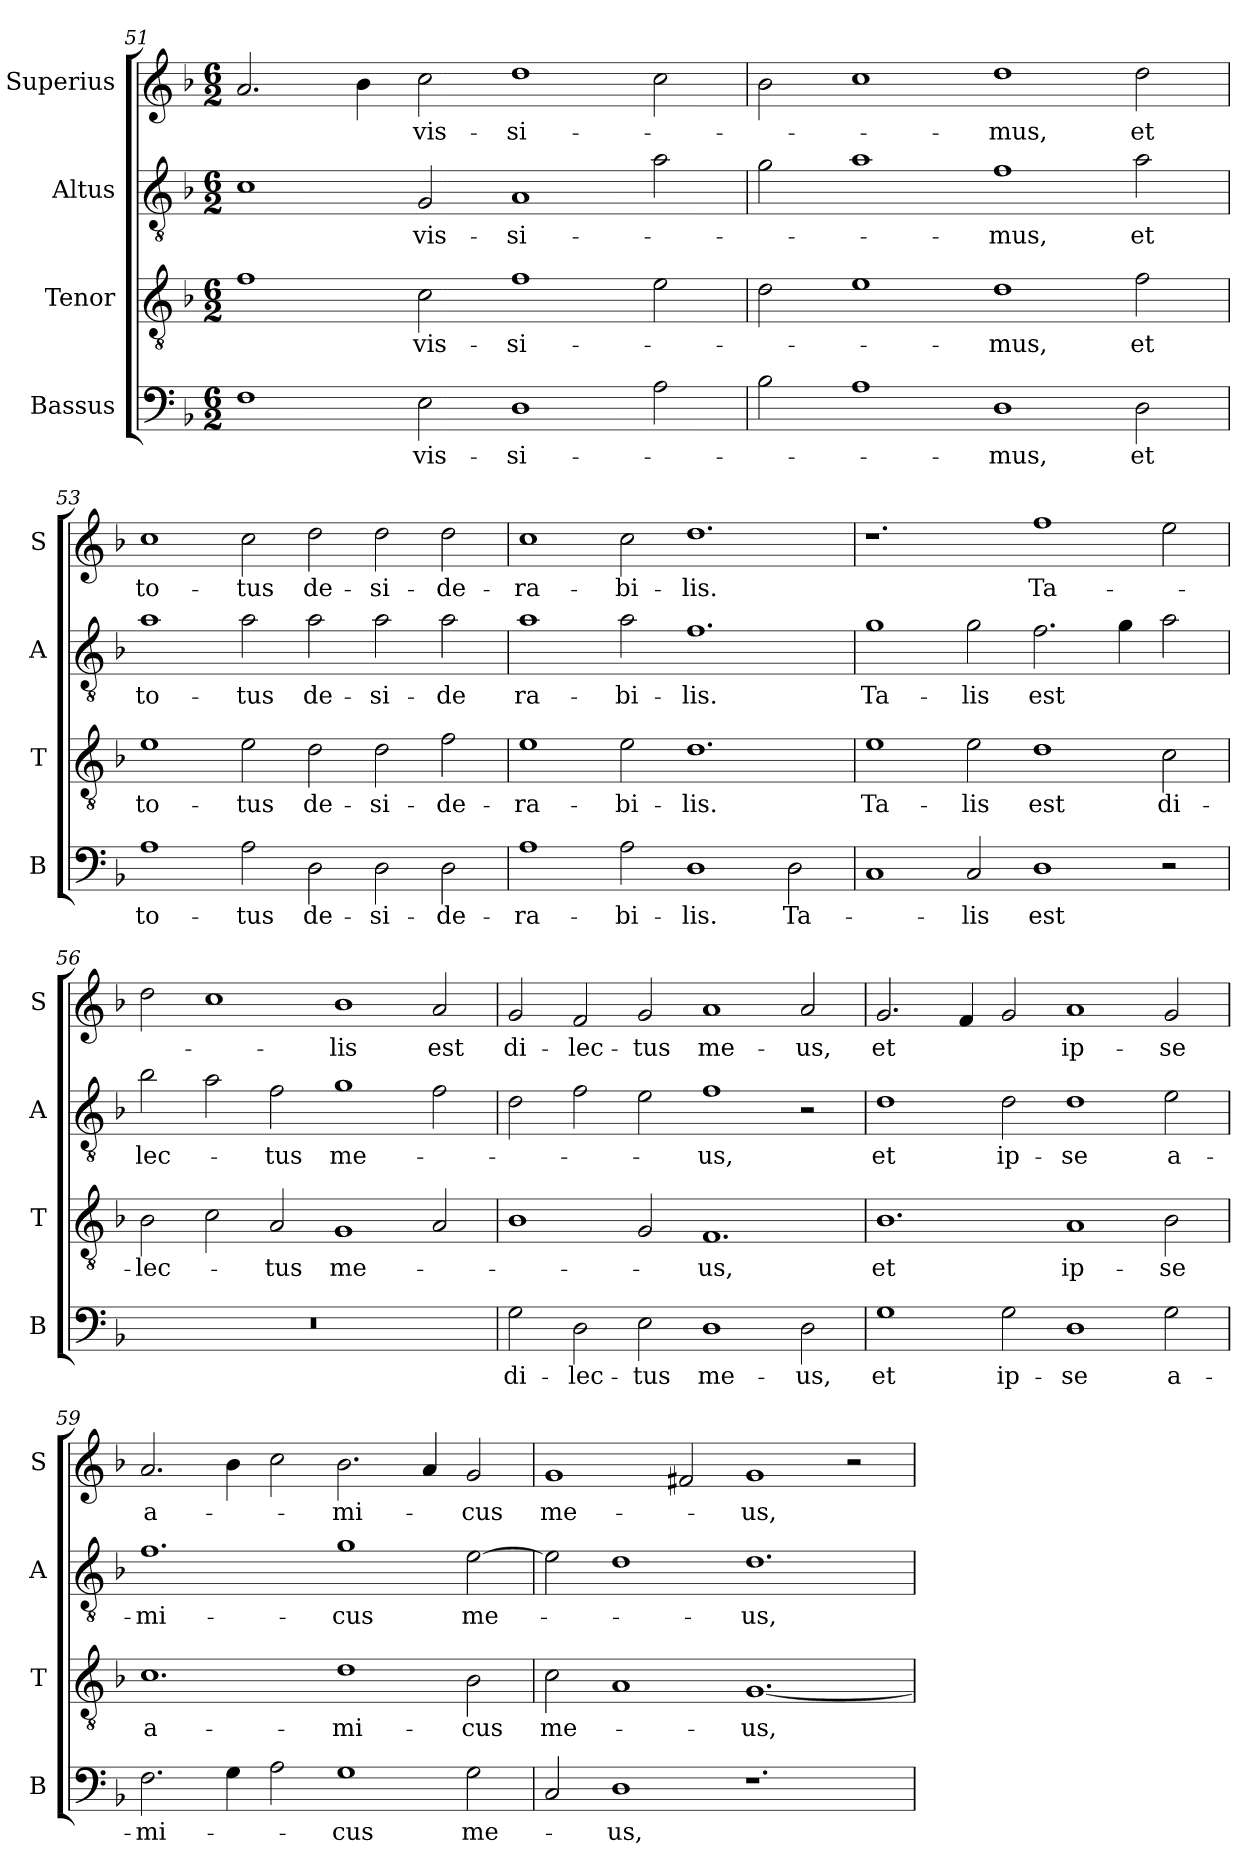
**kern	**text	**kern	**text	**kern	**text	**kern	**text
*part4	*part4	*part3	*part3	*part2	*part2	*part1	*part1
*staff4	*staff4	*staff3	*staff3	*staff2	*staff2	*staff1	*staff1
*I"Bassus	*	*I"Tenor	*	*I"Altus	*	*I"Superius	*
*I'B	*	*I'T	*	*I'A	*	*I'S	*
*clefF4	*	*clefGv2	*	*clefGv2	*	*clefG2	*
*k[b-]	*	*k[b-]	*	*k[b-]	*	*k[b-]	*
*M6/2	*	*M6/2	*	*M6/2	*	*M6/2	*
=51	=51	=51	=51	=51	=51	=51	=51
1F	.	1f	.	1c	.	2.a/	.
.	.	.	.	.	.	4b-\	.
2E\	-vis-	2c\	-vis-	2G/	vis-	2cc\	vis-
1D	-si-	1f	-si-	1A	-si-	1dd	-si-
2A\	.	2e\	.	2a\	.	2cc\	.
=52	=52	=52	=52	=52	=52	=52	=52
2B-\	.	2d\	.	2g\	.	2b-\	.
1A	.	1e	.	1a	.	1cc	.
1D	-mus,	1d	-mus,	1f	-mus,	1dd	-mus,
2D\	et	2f\	et	2a\	et	2dd\	et
=53	=53	=53	=53	=53	=53	=53	=53
1A	to-	1e	to-	1a	to-	1cc	to-
2A\	-tus	2e\	-tus	2a\	-tus	2cc\	-tus
2D\	de-	2d\	de-	2a\	de-	2dd\	de-
2D\	-si-	2d\	-si-	2a\	-si-	2dd\	-si-
2D\	-de-	2f\	-de-	2a\	-de	2dd\	-de-
=54	=54	=54	=54	=54	=54	=54	=54
1A	-ra-	1e	-ra-	1a	ra-	1cc	-ra-
2A\	-bi-	2e\	-bi-	2a\	-bi-	2cc\	-bi-
1D	-lis.	1.d	-lis.	1.f	-lis.	1.dd	-lis.
2D\	Ta-	.	.	.	.	.	.
=55	=55	=55	=55	=55	=55	=55	=55
1C	.	1e	Ta-	1g	Ta-	1.r	.
2C/	-lis	2e\	-lis	2g\	-lis	.	.
1D	est	1d	est	2.f\	est	1ff	Ta-
.	.	.	.	4g\	.	.	.
2r	.	2c\	di-	2a\	.	2ee\	.
=56	=56	=56	=56	=56	=56	=56	=56
0.r	.	2B-\	-lec-	2b-\	lec-	2dd\	.
.	.	2c\	.	2a\	.	1cc	.
.	.	2A/	-tus	2f\	-tus	.	.
.	.	1G	me-	1g	me-	1b-	-lis
.	.	2A/	.	2f\	.	2a/	est
=57	=57	=57	=57	=57	=57	=57	=57
2G\	di-	1B-	.	2d\	.	2g/	di-
2D\	-lec-	.	.	2f\	.	2f/	-lec-
2E\	-tus	2G/	.	2e\	.	2g/	-tus
1D	me-	1.F	-us,	1f	-us,	1a	me-
2D\	-us,	.	.	2r	.	2a/	-us,
=58	=58	=58	=58	=58	=58	=58	=58
1G	et	1.B-	et	1d	et	2.g/	et
.	.	.	.	.	.	4f/	.
2G\	ip-	.	.	2d\	ip-	2g/	.
1D	-se	1A	ip-	1d	-se	1a	ip-
2G\	a-	2B-\	-se	2e\	a-	2g/	-se
=59	=59	=59	=59	=59	=59	=59	=59
2.F\	-mi-	1.c	a-	1.f	-mi-	2.a/	a-
4G\	.	.	.	.	.	4b-\	.
2A\	.	.	.	.	.	2cc\	.
1G	-cus	1d	-mi-	1g	-cus	2.b-\	-mi-
.	.	.	.	.	.	4a/	.
2G\	me-	2B-\	-cus	[2e\	me-	2g/	-cus
=60	=60	=60	=60	=60	=60	=60	=60
2C/	.	2c\	me-	2e\]	.	1g	me-
1D	-us,	1A	.	1d	.	.	.
.	.	.	.	.	.	2f#X/	.
1.r	.	[1.G	-us,	1.d	-us,	1g	-us,
.	.	.	.	.	.	2r	.
=	=	=	=	=	=	=	=
*-	*-	*-	*-	*-	*-	*-	*-
